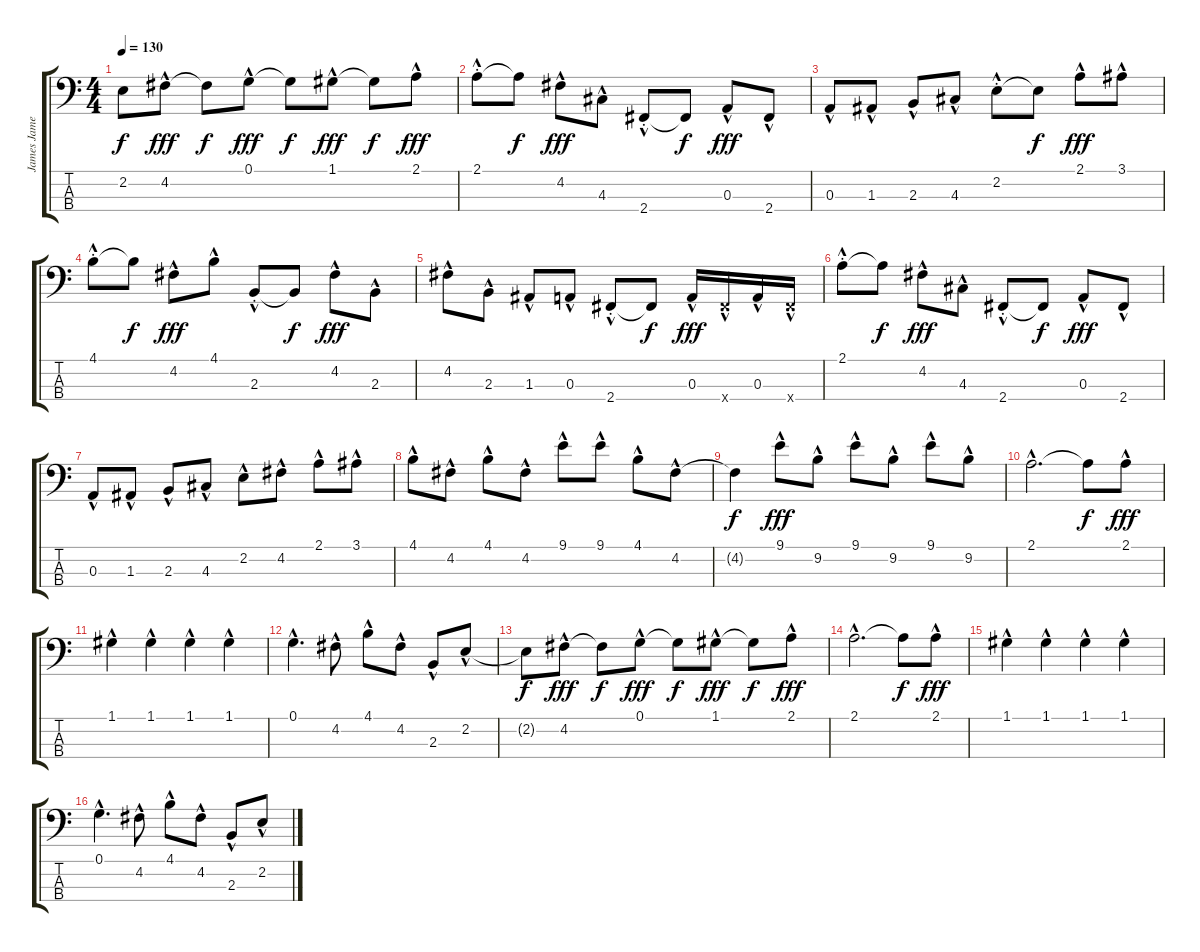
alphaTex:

\track ("James Jamerson" "James Jame") {instrument electricbassfinger}
\staff {score tabs}
\tuning (G2 D2 A1 E1) {hide}
\ts (4 4)
\tempo 130
\clef f4
\ks c
2.2{t}.8{dy f} 4.2{hac}.8{dy fff} 4.2{t}.8{dy f} 0.1{hac}.8{dy fff} 0.1{t}.8{dy f} 1.1{hac}.8{dy fff} 1.1{t}.8{dy f} 2.1{hac}.8{dy fff} |
2.1{hac st}.8 2.1{t}.8{dy f} 4.2{hac}.8{dy fff} 4.3{hac}.8 2.4{hac st}.8 2.4{t}.8{dy f} 0.3{hac}.8{dy fff} 2.4{hac}.8 |
0.3{hac}.8 1.3{hac}.8 2.3{hac}.8 4.3{hac}.8 2.2{hac st}.8 2.2{t}.8{dy f} 2.1{hac}.8{dy fff} 3.1{hac}.8 |
4.1{hac st}.8 4.1{t}.8{dy f} 4.2{hac}.8{dy fff} 4.1{hac}.8 2.3{hac st}.8 2.3{t}.8{dy f} 4.2{hac}.8{dy fff} 2.3{hac}.8 |
4.2{hac}.8 2.3{hac}.8 1.3{hac}.8 0.3{hac}.8 2.4{hac st}.8 2.4{t}.8{dy f} 0.3{hac}.16{dy fff} 2.4{hac x}.16 0.3{hac}.16 2.4{hac x}.16 |
2.1{hac st}.8 2.1{t}.8{dy f} 4.2{hac}.8{dy fff} 4.3{hac}.8 2.4{hac st}.8 2.4{t}.8{dy f} 0.3{hac}.8{dy fff} 2.4{hac}.8 |
0.3{hac}.8 1.3{hac}.8 2.3{hac}.8 4.3{hac}.8 2.2{hac}.8 4.2{hac}.8 2.1{hac}.8 3.1{hac}.8 |
4.1{hac}.8 4.2{hac}.8 4.1{hac}.8 4.2{hac}.8 9.1{hac}.8 9.1{hac}.8 4.1{hac}.8 4.2{hac}.8 |
4.2{t}.4{dy f} 9.1{hac}.8{dy fff} 9.2{hac}.8 9.1{hac}.8 9.2{hac}.8 9.1{hac}.8 9.2{hac}.8 |
2.1{hac}.2{d} 2.1{t}.8{dy f} 2.1{hac}.8{dy fff} |
1.1{hac}.4 1.1{hac}.4 1.1{hac}.4 1.1{hac}.4 |
0.1{hac}.4{d} 4.2{hac}.8 4.1{hac}.8 4.2{hac}.8 2.3{hac}.8 2.2{hac}.8 |
2.2{t}.8{dy f} 4.2{hac}.8{dy fff} 4.2{t}.8{dy f} 0.1{hac}.8{dy fff} 0.1{t}.8{dy f} 1.1{hac}.8{dy fff} 1.1{t}.8{dy f} 2.1{hac}.8{dy fff} |
2.1{hac}.2{d} 2.1{t}.8{dy f} 2.1{hac}.8{dy fff} |
1.1{hac}.4 1.1{hac}.4 1.1{hac}.4 1.1{hac}.4 |
0.1{hac}.4{d} 4.2{hac}.8 4.1{hac}.8 4.2{hac}.8 2.3{hac}.8 2.2{hac}.8
